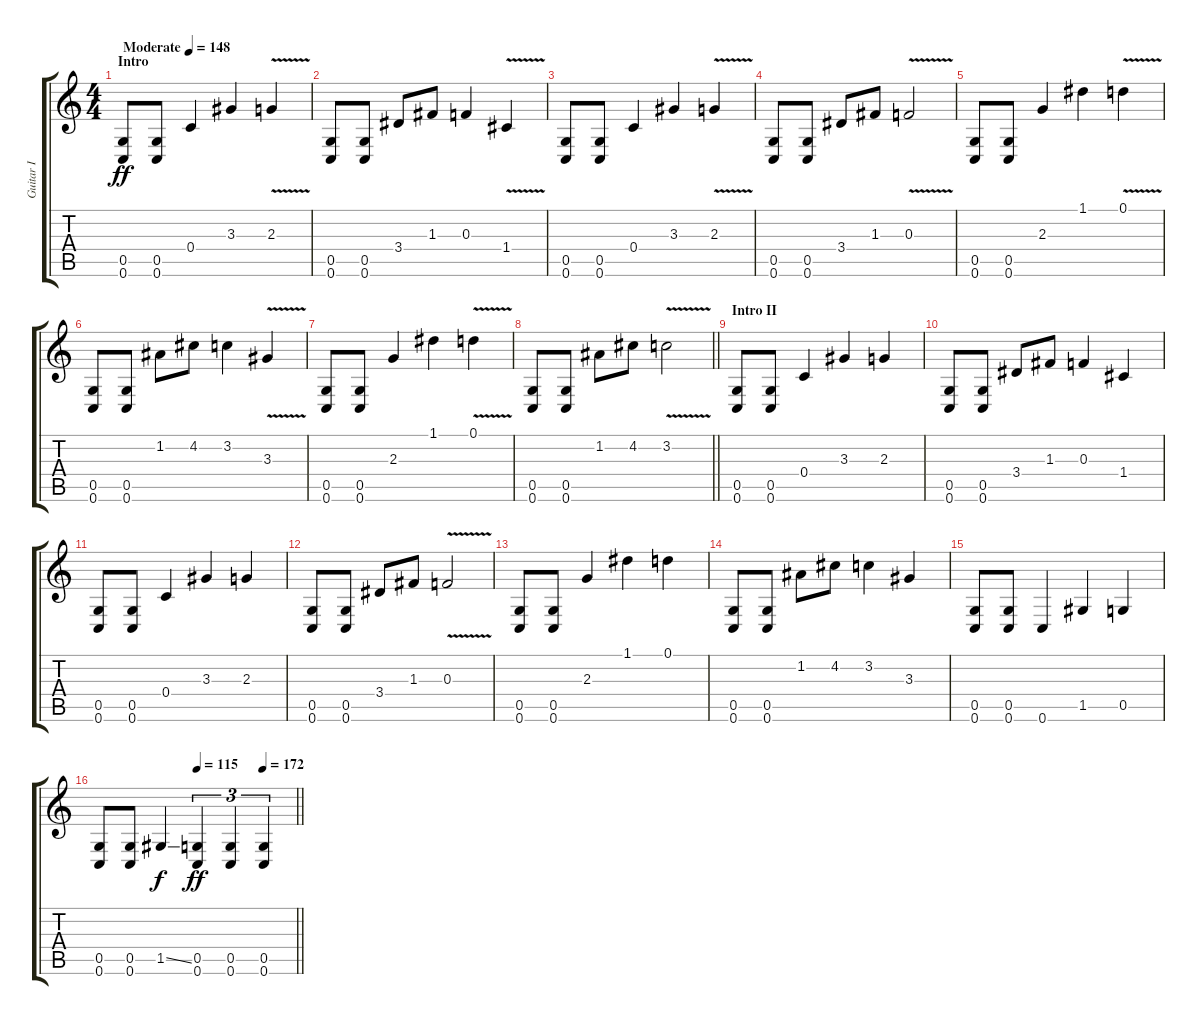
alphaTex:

\track ("Guitar I" "Guitar I") {instrument distortionguitar}
\staff {score tabs}
\tuning (D4 A3 F3 C3 G2 C2) {hide}
\ts (4 4)
\section ("" "Intro")
\tempo (148 "Moderate")
\clef g2
\ks c
(0.5 0.6).8{dy ff instrument distortionguitar} (0.5 0.6).8 0.4.4 3.3.4 2.3{v}.4 |
(0.5 0.6).8 (0.5 0.6).8 3.4.8 1.3.8 0.3.4 1.4{v}.4 |
(0.5 0.6).8 (0.5 0.6).8 0.4.4 3.3.4 2.3{v}.4 |
(0.5 0.6).8 (0.5 0.6).8 3.4.8 1.3.8 0.3{v}.2 |
(0.5 0.6).8 (0.5 0.6).8 2.3.4 1.1.4 0.1{v}.4 |
(0.5 0.6).8 (0.5 0.6).8 1.2.8 4.2.8 3.2.4 3.3{v}.4 |
(0.5 0.6).8 (0.5 0.6).8 2.3.4 1.1.4 0.1{v}.4 |
\barLineRight lightlight
(0.5 0.6).8 (0.5 0.6).8 1.2.8 4.2.8 3.2{v}.2 |
\section ("" "Intro II")
(0.5 0.6).8 (0.5 0.6).8 0.4.4 3.3.4 2.3.4 |
(0.5 0.6).8 (0.5 0.6).8 3.4.8 1.3.8 0.3.4 1.4.4 |
(0.5 0.6).8 (0.5 0.6).8 0.4.4 3.3.4 2.3.4 |
(0.5 0.6).8 (0.5 0.6).8 3.4.8 1.3.8 0.3{v}.2 |
(0.5 0.6).8 (0.5 0.6).8 2.3.4 1.1.4 0.1.4 |
(0.5 0.6).8 (0.5 0.6).8 1.2.8 4.2.8 3.2.4 3.3.4 |
(0.5 0.6).8 (0.5 0.6).8 0.6.4 1.5.4 0.5.4 |
\tempo (115 0.5)
\tempo (172 0.8333333333333334)
\barLineRight lightlight
(0.5 0.6).8 (0.5 0.6).8 1.5{ss}.4{dy f} (0.5 0.6).4{tu (3 2) dy ff} (0.5 0.6).4{tu (3 2)} (0.5 0.6).4{tu (3 2)}
